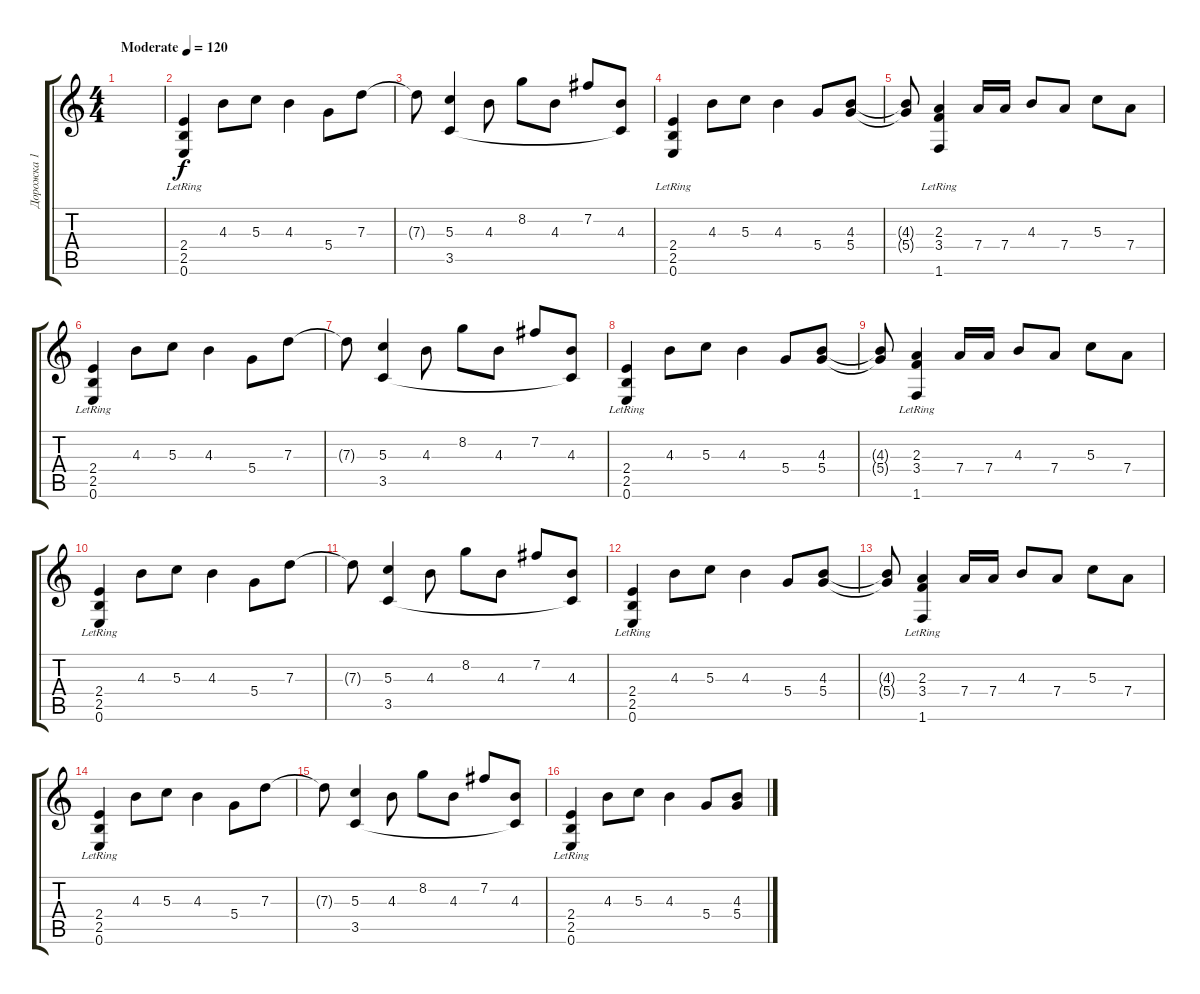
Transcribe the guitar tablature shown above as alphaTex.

\track ("Дорожка 1" "Дорожка 1") {instrument acousticguitarnylon}
\staff {score tabs}
\tuning (E4 B3 G3 D3 A2 E2) {hide}
\ts (4 4)
\tempo (120 "Moderate")
\clef g2
\ks c
|
(2.4{lr} 2.5{lr} 0.6{lr}).4 4.3.8 5.3.8 4.3.4 5.4.8 7.3.8 |
7.3{t}.8 (5.3 3.5).4 4.3.8 8.2.8 4.3.8 7.2.8 (4.3 3.5{t}).8 |
(2.4{lr} 2.5{lr} 0.6{lr}).4 4.3.8 5.3.8 4.3.4 5.4.8 (4.3 5.4).8 |
(4.3{t} 5.4{t}).8 (2.3 3.4 1.6{lr}).4 7.4.16 7.4.16 4.3.8 7.4.8 5.3.8 7.4.8 |
(2.4{lr} 2.5{lr} 0.6{lr}).4 4.3.8 5.3.8 4.3.4 5.4.8 7.3.8 |
7.3{t}.8 (5.3 3.5).4 4.3.8 8.2.8 4.3.8 7.2.8 (4.3 3.5{t}).8 |
(2.4{lr} 2.5{lr} 0.6{lr}).4 4.3.8 5.3.8 4.3.4 5.4.8 (4.3 5.4).8 |
(4.3{t} 5.4{t}).8 (2.3 3.4 1.6{lr}).4 7.4.16 7.4.16 4.3.8 7.4.8 5.3.8 7.4.8 |
(2.4{lr} 2.5{lr} 0.6{lr}).4 4.3.8 5.3.8 4.3.4 5.4.8 7.3.8 |
7.3{t}.8 (5.3 3.5).4 4.3.8 8.2.8 4.3.8 7.2.8 (4.3 3.5{t}).8 |
(2.4{lr} 2.5{lr} 0.6{lr}).4 4.3.8 5.3.8 4.3.4 5.4.8 (4.3 5.4).8 |
(4.3{t} 5.4{t}).8 (2.3 3.4 1.6{lr}).4 7.4.16 7.4.16 4.3.8 7.4.8 5.3.8 7.4.8 |
(2.4{lr} 2.5{lr} 0.6{lr}).4 4.3.8 5.3.8 4.3.4 5.4.8 7.3.8 |
7.3{t}.8 (5.3 3.5).4 4.3.8 8.2.8 4.3.8 7.2.8 (4.3 3.5{t}).8 |
(2.4{lr} 2.5{lr} 0.6{lr}).4 4.3.8 5.3.8 4.3.4 5.4.8 (4.3 5.4).8
